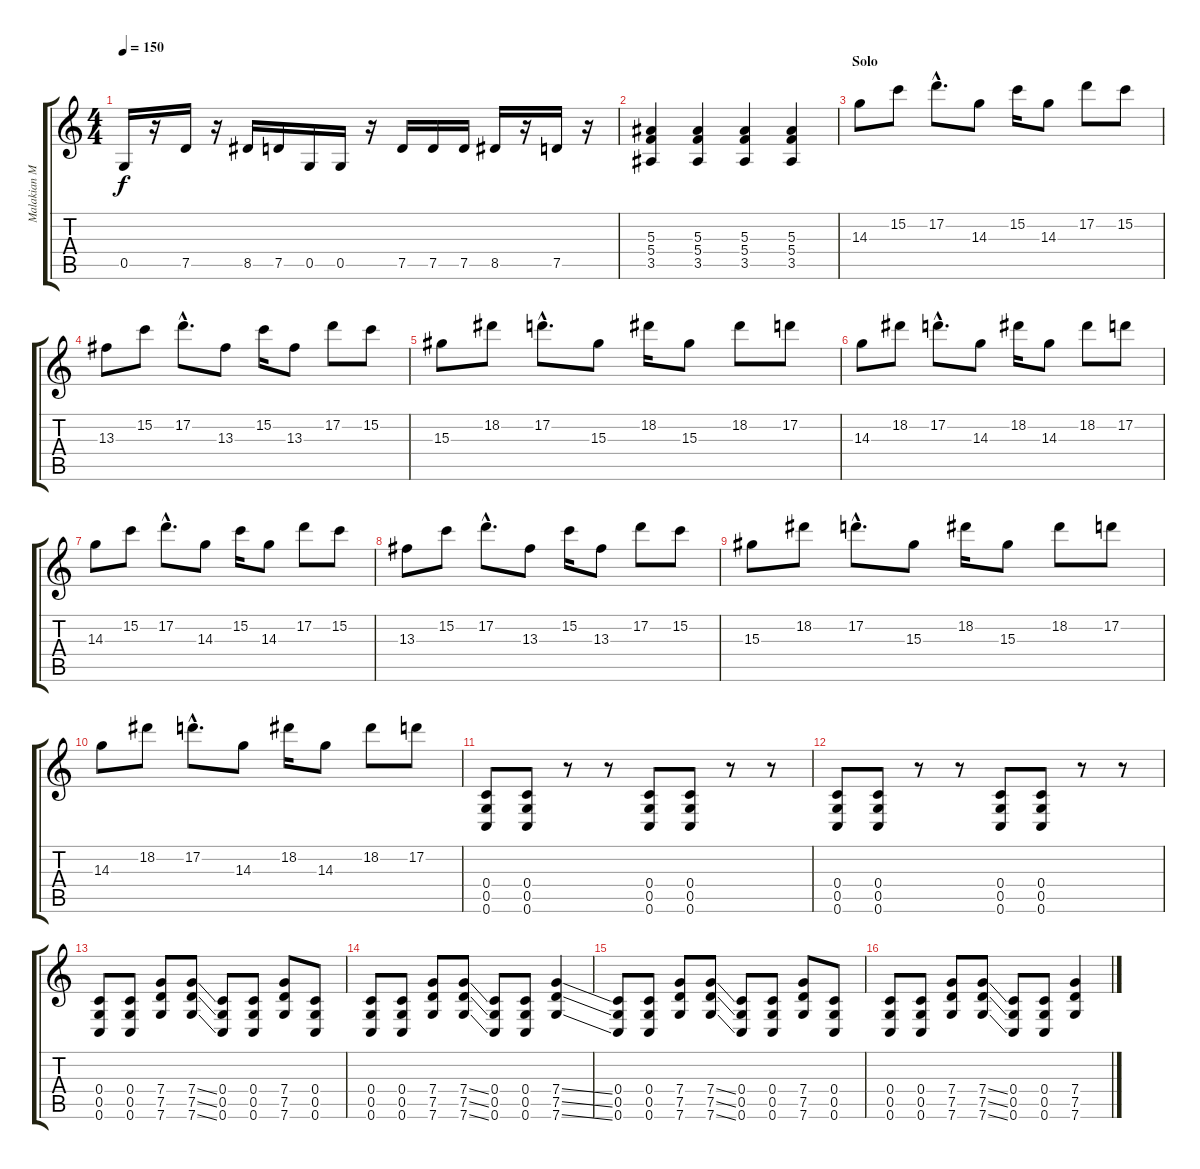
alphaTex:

\track ("Malakian Main" "Malakian M") {instrument distortionguitar}
\staff {score tabs}
\tuning (D4 A3 F3 C3 G2 C2) {hide}
\ts (4 4)
\tempo 150
\clef g2
\ks c
0.5.16{dy f} r.16 7.5.16 r.16 8.5.16 7.5.16 0.5.16 0.5.16 r.16 7.5.16 7.5.16 7.5.16 8.5.16 r.16 7.5.16 r.16 |
(5.3 5.4 3.5).4 (5.3 5.4 3.5).4 (5.3 5.4 3.5).4 (5.3 5.4 3.5).4 |
\section ("" "Solo")
14.3.8{instrument electricguitarclean} 15.2.8 17.2{hac}.8{d} 14.3.8 15.2.16 14.3.8 17.2.8 15.2.8 |
13.3.8 15.2.8 17.2{hac}.8{d} 13.3.8 15.2.16 13.3.8 17.2.8 15.2.8 |
15.3.8 18.2.8 17.2{hac}.8{d} 15.3.8 18.2.16 15.3.8 18.2.8 17.2.8 |
14.3.8 18.2.8 17.2{hac}.8{d} 14.3.8 18.2.16 14.3.8 18.2.8 17.2.8 |
14.3.8 15.2.8 17.2{hac}.8{d} 14.3.8 15.2.16 14.3.8 17.2.8 15.2.8 |
13.3.8 15.2.8 17.2{hac}.8{d} 13.3.8 15.2.16 13.3.8 17.2.8 15.2.8 |
15.3.8 18.2.8 17.2{hac}.8{d} 15.3.8 18.2.16 15.3.8 18.2.8 17.2.8 |
14.3.8 18.2.8 17.2{hac}.8{d} 14.3.8 18.2.16 14.3.8 18.2.8 17.2.8 |
(0.4 0.5 0.6).8{instrument distortionguitar} (0.4 0.5 0.6).8 r.8 r.8 (0.4 0.5 0.6).8 (0.4 0.5 0.6).8 r.8 r.8 |
(0.4 0.5 0.6).8 (0.4 0.5 0.6).8 r.8 r.8 (0.4 0.5 0.6).8 (0.4 0.5 0.6).8 r.8 r.8 |
(0.4 0.5 0.6).8 (0.4 0.5 0.6).8 (7.4 7.5 7.6).8 (7.4{ss} 7.5{ss} 7.6{ss}).8 (0.4 0.5 0.6).8 (0.4 0.5 0.6).8 (7.4 7.5 7.6).8 (0.4 0.5 0.6).8 |
(0.4 0.5 0.6).8 (0.4 0.5 0.6).8 (7.4 7.5 7.6).8 (7.4{ss} 7.5{ss} 7.6{ss}).8 (0.4 0.5 0.6).8 (0.4 0.5 0.6).8 (7.4{ss} 7.5{ss} 7.6{ss}).4 |
(0.4 0.5 0.6).8 (0.4 0.5 0.6).8 (7.4 7.5 7.6).8 (7.4{ss} 7.5{ss} 7.6{ss}).8 (0.4 0.5 0.6).8 (0.4 0.5 0.6).8 (7.4 7.5 7.6).8 (0.4 0.5 0.6).8 |
(0.4 0.5 0.6).8 (0.4 0.5 0.6).8 (7.4 7.5 7.6).8 (7.4{ss} 7.5{ss} 7.6{ss}).8 (0.4 0.5 0.6).8 (0.4 0.5 0.6).8 (7.4 7.5 7.6).4
